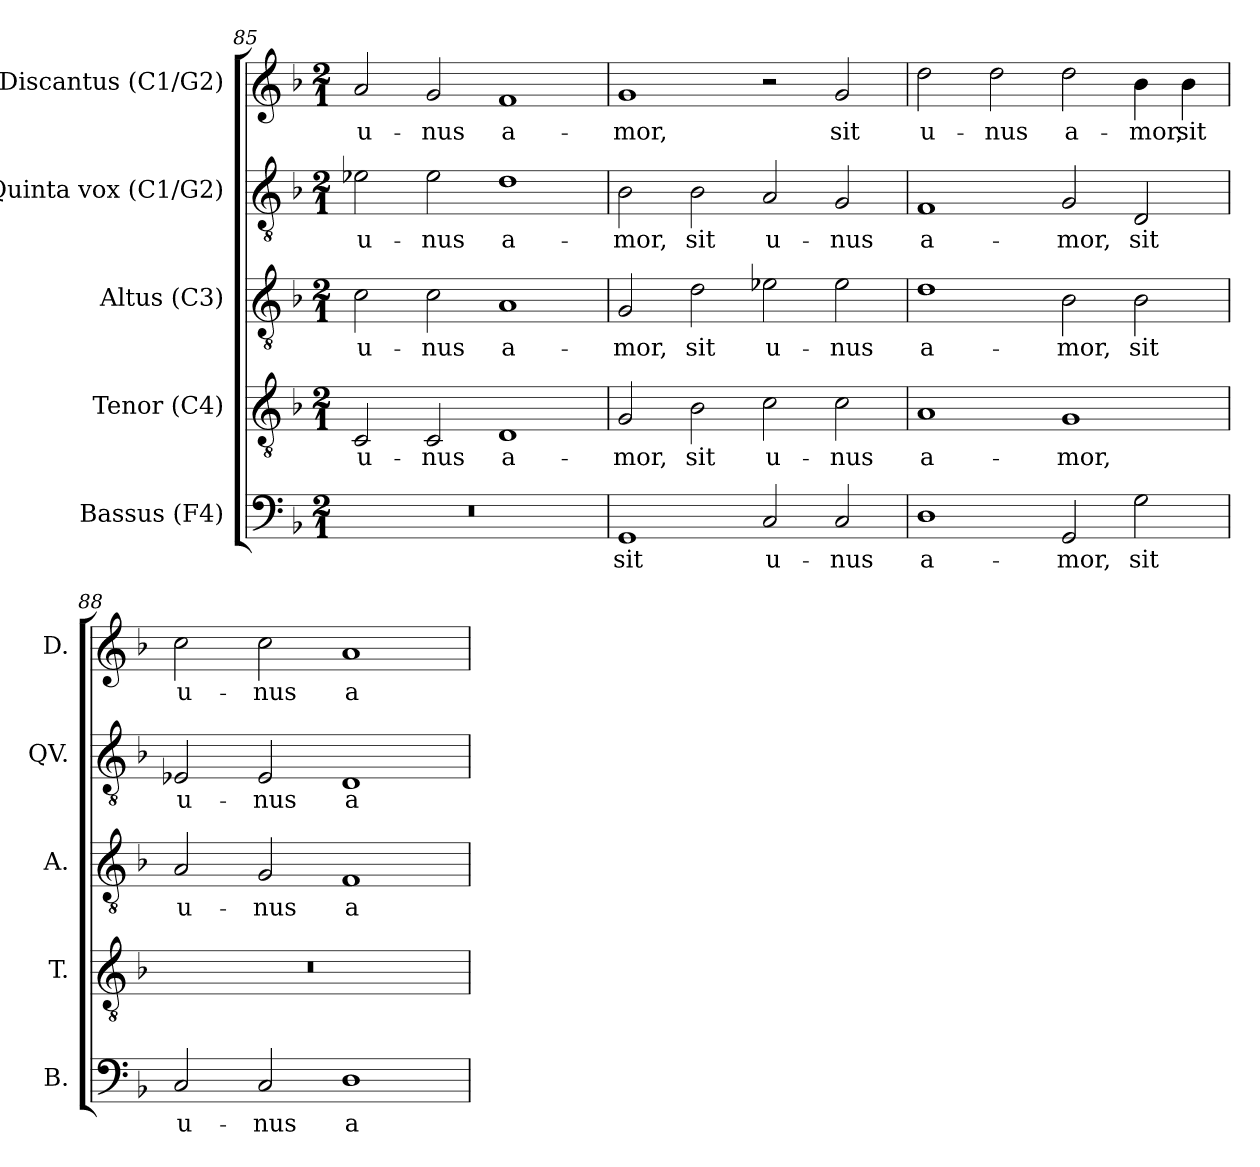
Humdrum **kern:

**kern	**text	**kern	**text	**kern	**text	**kern	**text	**kern	**text
*part5	*part5	*part4	*part4	*part3	*part3	*part2	*part2	*part1	*part1
*staff5	*staff5	*staff4	*staff4	*staff3	*staff3	*staff2	*staff2	*staff1	*staff1
*I"Bassus (F4)	*	*I"Tenor (C4)	*	*I"Altus (C3)	*	*I"Quinta vox (C1/G2)	*	*I"Discantus (C1/G2)	*
*I'B.	*	*I'T.	*	*I'A.	*	*I'QV.	*	*I'D.	*
*clefF4	*	*clefGv2	*	*clefGv2	*	*clefGv2	*	*clefG2	*
*	*	*ITrd7c12	*	*ITrd7c12	*	*	*	*	*
*k[b-]	*	*k[b-]	*	*k[b-]	*	*k[b-]	*	*k[b-]	*
*F:	*	*F:	*	*F:	*	*F:	*	*F:	*
*M2/1	*	*M2/1	*	*M2/1	*	*M2/1	*	*M2/1	*
=85	=85	=85	=85	=85	=85	=85	=85	=85	=85
!LO:N:vis=1	!	!	!	!	!	!	!	!	!
!	!	!	!LO:LY:b:color=#000000	!	!	!	!	!	!
!	!	!	!	!	!LO:LY:b:color=#000000	!	!	!	!
!	!	!	!	!	!	!	!LO:LY:b:color=#000000	!	!
!	!	!	!	!	!	!	!	!	!LO:LY:b:color=#000000
0r	.	2CCi/	u-	2Ci\	u-	2e-Xi\	u-	2ai/	u-
!	!	!	!LO:LY:b:color=#000000	!	!	!	!	!	!
!	!	!	!	!	!LO:LY:b:color=#000000	!	!	!	!
!	!	!	!	!	!	!	!LO:LY:b:color=#000000	!	!
!	!	!	!	!	!	!	!	!	!LO:LY:b:color=#000000
.	.	2CCi/	-nus	2Ci\	-nus	2e-i\	-nus	2gi/	-nus
!	!	!	!LO:LY:b:color=#000000	!	!	!	!	!	!
!	!	!	!	!	!LO:LY:b:color=#000000	!	!	!	!
!	!	!	!	!	!	!	!LO:LY:b:color=#000000	!	!
!	!	!	!	!	!	!	!	!	!LO:LY:b:color=#000000
.	.	1DDi	a-	1AAi	a-	1di	a-	1fi	a-
!!LO:LB:g=z
=86	=86	=86	=86	=86	=86	=86	=86	=86	=86
!	!LO:LY:b:color=#000000	!	!	!	!	!	!	!	!
!	!	!	!LO:LY:b:color=#000000	!	!	!	!	!	!
!	!	!	!	!	!LO:LY:b:color=#000000	!	!	!	!
!	!	!	!	!	!	!	!LO:LY:b:color=#000000	!	!
!	!	!	!	!	!	!	!	!	!LO:LY:b:color=#000000
1GGi	sit	2GGi/	-mor,	2GGi/	-mor,	2B-i\	-mor,	1gi	-mor,
!	!	!	!LO:LY:b:color=#000000	!	!	!	!	!	!
!	!	!	!	!	!LO:LY:b:color=#000000	!	!	!	!
!	!	!	!	!	!	!	!LO:LY:b:color=#000000	!	!
.	.	2BB-i\	sit	2Di\	sit	2B-i\	sit	.	.
!	!LO:LY:b:color=#000000	!	!	!	!	!	!	!	!
!	!	!	!LO:LY:b:color=#000000	!	!	!	!	!	!
!	!	!	!	!	!LO:LY:b:color=#000000	!	!	!	!
!	!	!	!	!	!	!	!LO:LY:b:color=#000000	!	!
2Ci/	u-	2Ci\	u-	2E-Xi\	u-	2Ai/	u-	2r	.
!	!LO:LY:b:color=#000000	!	!	!	!	!	!	!	!
!	!	!	!LO:LY:b:color=#000000	!	!	!	!	!	!
!	!	!	!	!	!LO:LY:b:color=#000000	!	!	!	!
!	!	!	!	!	!	!	!LO:LY:b:color=#000000	!	!
!	!	!	!	!	!	!	!	!	!LO:LY:b:color=#000000
2Ci/	-nus	2Ci\	-nus	2E-i\	-nus	2Gi/	-nus	2gi/	sit
=87	=87	=87	=87	=87	=87	=87	=87	=87	=87
!	!LO:LY:b:color=#000000	!	!	!	!	!	!	!	!
!	!	!	!LO:LY:b:color=#000000	!	!	!	!	!	!
!	!	!	!	!	!LO:LY:b:color=#000000	!	!	!	!
!	!	!	!	!	!	!	!LO:LY:b:color=#000000	!	!
!	!	!	!	!	!	!	!	!	!LO:LY:b:color=#000000
1Di	a-	1AAi	a-	1Di	a-	1Fi	a-	2ddi\	u-
!	!	!	!	!	!	!	!	!	!LO:LY:b:color=#000000
.	.	.	.	.	.	.	.	2ddi\	-nus
!	!LO:LY:b:color=#000000	!	!	!	!	!	!	!	!
!	!	!	!LO:LY:b:color=#000000	!	!	!	!	!	!
!	!	!	!	!	!LO:LY:b:color=#000000	!	!	!	!
!	!	!	!	!	!	!	!LO:LY:b:color=#000000	!	!
!	!	!	!	!	!	!	!	!	!LO:LY:b:color=#000000
2GGi/	-mor,	1GGi	-mor,	2BB-i\	-mor,	2Gi/	-mor,	2ddi\	a-
!	!LO:LY:b:color=#000000	!	!	!	!	!	!	!	!
!	!	!	!	!	!LO:LY:b:color=#000000	!	!	!	!
!	!	!	!	!	!	!	!LO:LY:b:color=#000000	!	!
!	!	!	!	!	!	!	!	!	!LO:LY:b:color=#000000
2Gi\	sit	.	.	2BB-i\	sit	2Di/	sit	4b-i\	-mor,
!	!	!	!	!	!	!	!	!	!LO:LY:b:color=#000000
.	.	.	.	.	.	.	.	4b-i\	sit
=88	=88	=88	=88	=88	=88	=88	=88	=88	=88
!	!LO:LY:b:color=#000000	!LO:N:vis=1	!	!	!	!	!	!	!
!	!	!	!	!	!LO:LY:b:color=#000000	!	!	!	!
!	!	!	!	!	!	!	!LO:LY:b:color=#000000	!	!
!	!	!	!	!	!	!	!	!	!LO:LY:b:color=#000000
2Ci/	u-	0r	.	2AAi/	u-	2E-Xi/	u-	2cci\	u-
!	!LO:LY:b:color=#000000	!	!	!	!	!	!	!	!
!	!	!	!	!	!LO:LY:b:color=#000000	!	!	!	!
!	!	!	!	!	!	!	!LO:LY:b:color=#000000	!	!
!	!	!	!	!	!	!	!	!	!LO:LY:b:color=#000000
2Ci/	-nus	.	.	2GGi/	-nus	2E-i/	-nus	2cci\	-nus
!	!LO:LY:b:color=#000000	!	!	!	!	!	!	!	!
!	!	!	!	!	!LO:LY:b:color=#000000	!	!	!	!
!	!	!	!	!	!	!	!LO:LY:b:color=#000000	!	!
!	!	!	!	!	!	!	!	!	!LO:LY:b:color=#000000
1Di	a-	.	.	1FFi	a-	1Di	a-	1ai	a-
=	=	=	=	=	=	=	=	=	=
*-	*-	*-	*-	*-	*-	*-	*-	*-	*-
